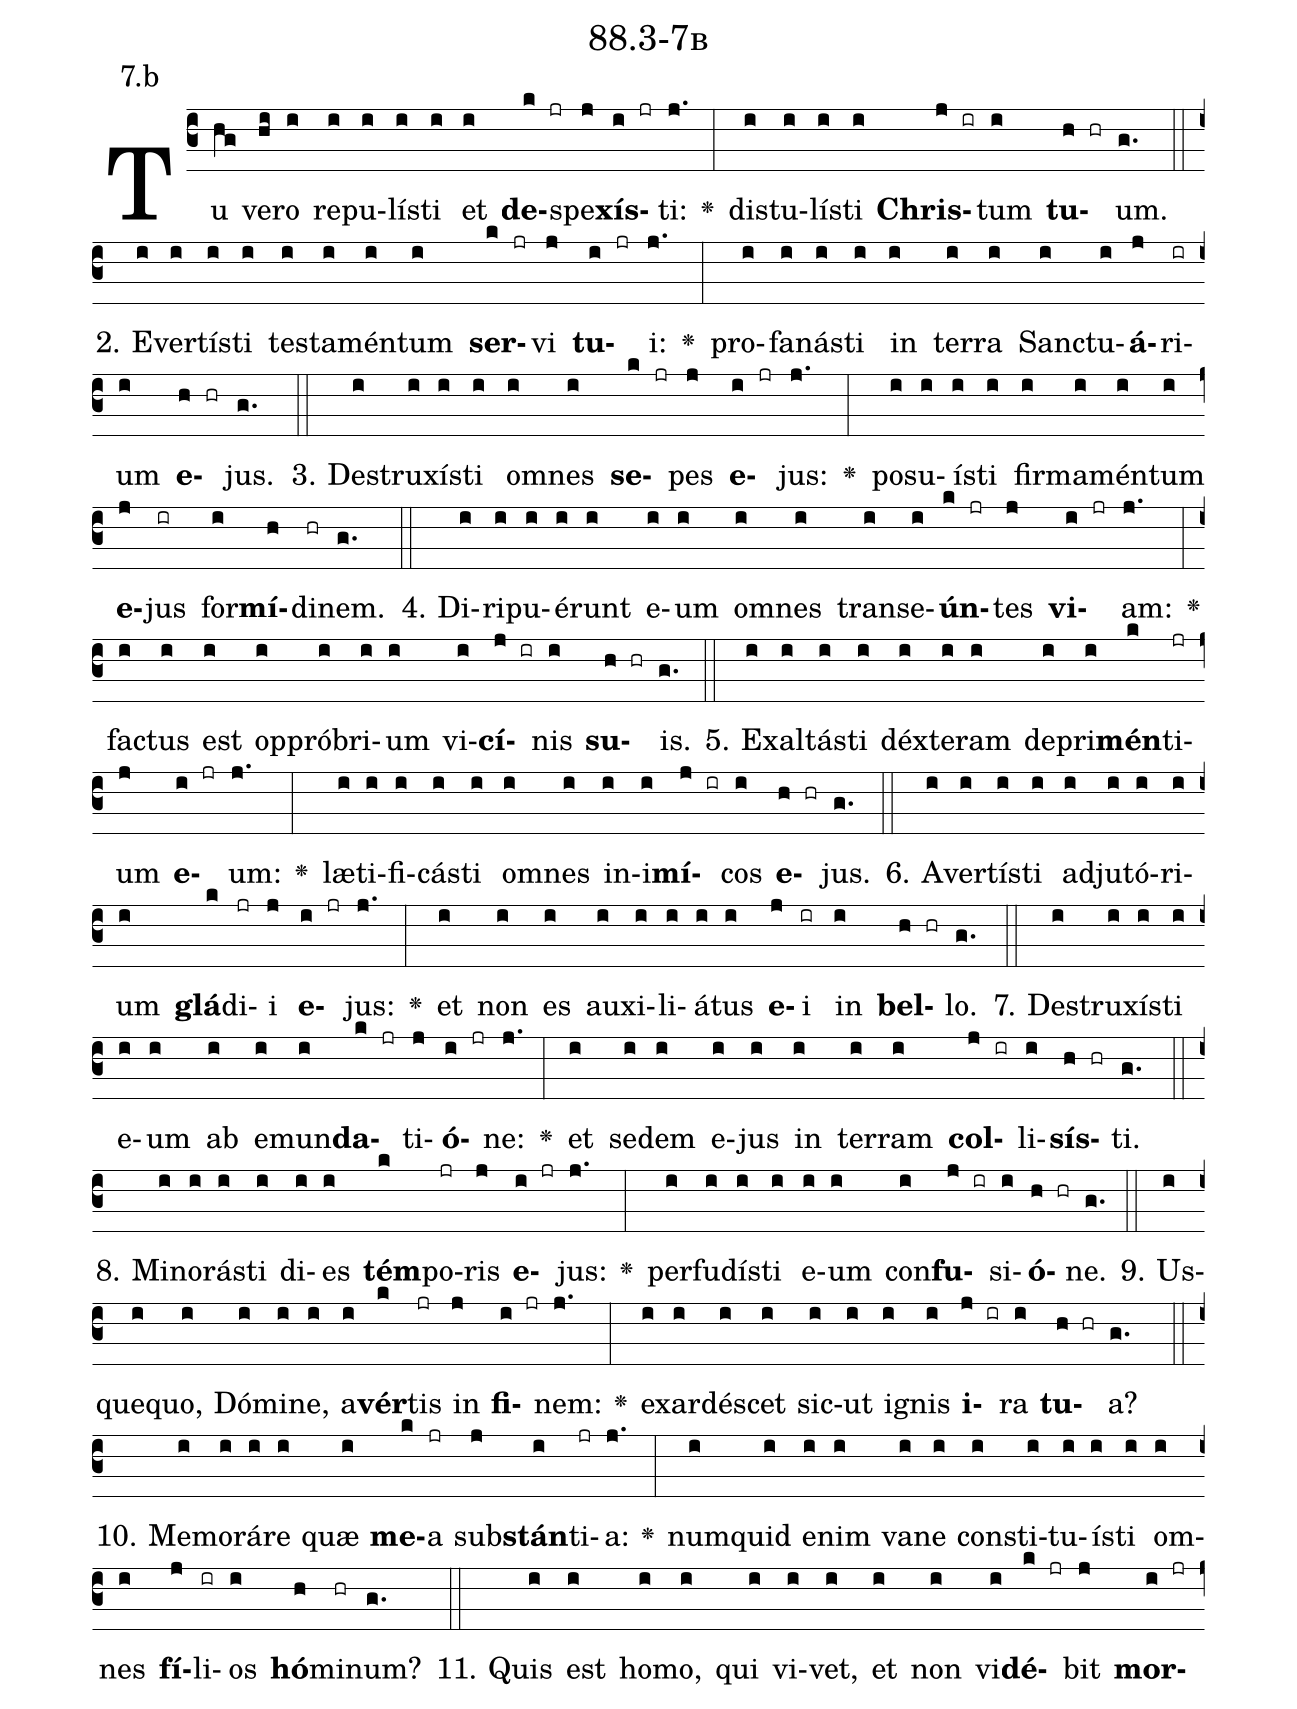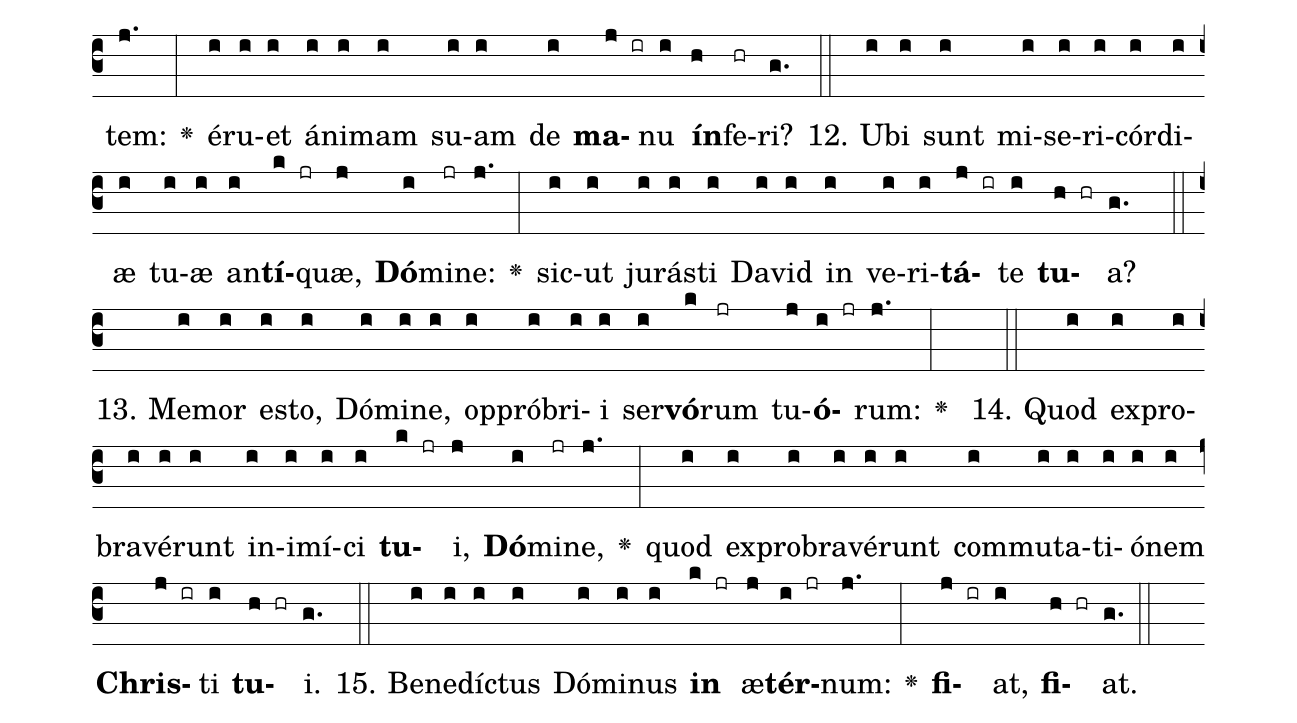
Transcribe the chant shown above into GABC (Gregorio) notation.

name: 88.3-7b;
annotation: 7.b;
%%
(c3)Tu(hg) ve(hi)ro(i) re(i)pu(i)lís(i)ti(i) et(i) <b>de</b>(k jr)spe(j)<b>xís</b>(i jr)ti:(j.) <v>\greheightstar</v>(:) dis(i)tu(i)lís(i)ti(i) <b>Chris</b>(j ir)tum(i) <b>tu</b>(h hr)um.(g.) (::)
2. E(i)ver(i)tís(i)ti(i) tes(i)ta(i)mén(i)tum(i) <b>ser</b>(k jr)vi(j) <b>tu</b>(i jr)i:(j.) <v>\greheightstar</v>(:) pro(i)fa(i)nás(i)ti(i) in(i) ter(i)ra(i) Sanc(i)tu(i)<b>á</b>(j)ri(ir)um(i) <b>e</b>(h hr)jus.(g.) (::)
3. De(i)stru(i)xís(i)ti(i) om(i)nes(i) <b>se</b>(k jr)pes(j) <b>e</b>(i jr)jus:(j.) <v>\greheightstar</v>(:) po(i)su(i)ís(i)ti(i) fir(i)ma(i)mén(i)tum(i) <b>e</b>(j)jus(ir) for(i)<b>mí</b>(h)di(hr)nem.(g.) (::)
4. Di(i)ri(i)pu(i)é(i)runt(i) e(i)um(i) om(i)nes(i) trans(i)e(i)<b>ún</b>(k jr)tes(j) <b>vi</b>(i jr)am:(j.) <v>\greheightstar</v>(:) fac(i)tus(i) est(i) op(i)pró(i)bri(i)um(i) vi(i)<b>cí</b>(j ir)nis(i) <b>su</b>(h hr)is.(g.) (::)
5. Ex(i)al(i)tás(i)ti(i) déx(i)te(i)ram(i) de(i)pri(i)<b>mén</b>(k)ti(jr)um(j) <b>e</b>(i jr)um:(j.) <v>\greheightstar</v>(:) læ(i)ti(i)fi(i)cás(i)ti(i) om(i)nes(i) in(i)i(i)<b>mí</b>(j ir)cos(i) <b>e</b>(h hr)jus.(g.) (::)
6. A(i)ver(i)tís(i)ti(i) ad(i)ju(i)tó(i)ri(i)um(i) <b>glá</b>(k)di(jr)i(j) <b>e</b>(i jr)jus:(j.) <v>\greheightstar</v>(:) et(i) non(i) es(i) au(i)xi(i)li(i)á(i)tus(i) <b>e</b>(j)i(ir) in(i) <b>bel</b>(h hr)lo.(g.) (::)
7. De(i)stru(i)xís(i)ti(i) e(i)um(i) ab(i) e(i)mun(i)<b>da</b>(k jr)ti(j)<b>ó</b>(i jr)ne:(j.) <v>\greheightstar</v>(:) et(i) se(i)dem(i) e(i)jus(i) in(i) ter(i)ram(i) <b>col</b>(j ir)li(i)<b>sís</b>(h hr)ti.(g.) (::)
8. Mi(i)no(i)rás(i)ti(i) di(i)es(i) <b>tém</b>(k)po(jr)ris(j) <b>e</b>(i jr)jus:(j.) <v>\greheightstar</v>(:) per(i)fu(i)dís(i)ti(i) e(i)um(i) con(i)<b>fu</b>(j ir)si(i)<b>ó</b>(h hr)ne.(g.) (::)
9. Us(i)que(i)quo,(i) Dó(i)mi(i)ne,(i) a(i)<b>vér</b>(k)tis(jr) in(j) <b>fi</b>(i jr)nem:(j.) <v>\greheightstar</v>(:) ex(i)ar(i)dé(i)scet(i) sic(i)ut(i) i(i)gnis(i) <b>i</b>(j ir)ra(i) <b>tu</b>(h hr)a?(g.) (::)
10. Me(i)mo(i)rá(i)re(i) quæ(i) <b>me</b>(k)a(jr) sub(j)<b>stán</b>(i)ti(jr)a:(j.) <v>\greheightstar</v>(:) num(i)quid(i) e(i)nim(i) va(i)ne(i) con(i)sti(i)tu(i)ís(i)ti(i) om(i)nes(i) <b>fí</b>(j)li(ir)os(i) <b>hó</b>(h)mi(hr)num?(g.) (::)
11. Quis(i) est(i) ho(i)mo,(i) qui(i) vi(i)vet,(i) et(i) non(i) vi(i)<b>dé</b>(k jr)bit(j) <b>mor</b>(i jr)tem:(j.) <v>\greheightstar</v>(:) é(i)ru(i)et(i) á(i)ni(i)mam(i) su(i)am(i) de(i) <b>ma</b>(j ir)nu(i) <b>ín</b>(h)fe(hr)ri?(g.) (::)
12. U(i)bi(i) sunt(i) mi(i)se(i)ri(i)cór(i)di(i)æ(i) tu(i)æ(i) an(i)<b>tí</b>(k jr)quæ,(j) <b>Dó</b>(i)mi(jr)ne:(j.) <v>\greheightstar</v>(:) sic(i)ut(i) ju(i)rás(i)ti(i) Da(i)vid(i) in(i) ve(i)ri(i)<b>tá</b>(j ir)te(i) <b>tu</b>(h hr)a?(g.) (::)
13. Me(i)mor(i) es(i)to,(i) Dó(i)mi(i)ne,(i) op(i)pró(i)bri(i)i(i) ser(i)<b>vó</b>(k)rum(jr) tu(j)<b>ó</b>(i jr)rum:(j.) <v>\greheightstar</v>(:)  (::)
14. Quod(i) ex(i)pro(i)bra(i)vé(i)runt(i) in(i)i(i)mí(i)ci(i) <b>tu</b>(k jr)i,(j) <b>Dó</b>(i)mi(jr)ne,(j.) <v>\greheightstar</v>(:) quod(i) ex(i)pro(i)bra(i)vé(i)runt(i) com(i)mu(i)ta(i)ti(i)ó(i)nem(i) <b>Chris</b>(j ir)ti(i) <b>tu</b>(h hr)i.(g.) (::)
15. Be(i)ne(i)díc(i)tus(i) Dó(i)mi(i)nus(i) <b>in</b>(k jr) æ(j)<b>tér</b>(i jr)num:(j.) <v>\greheightstar</v>(:) <b>fi</b>(j ir)at,(i) <b>fi</b>(h hr)at.(g.) (::)
